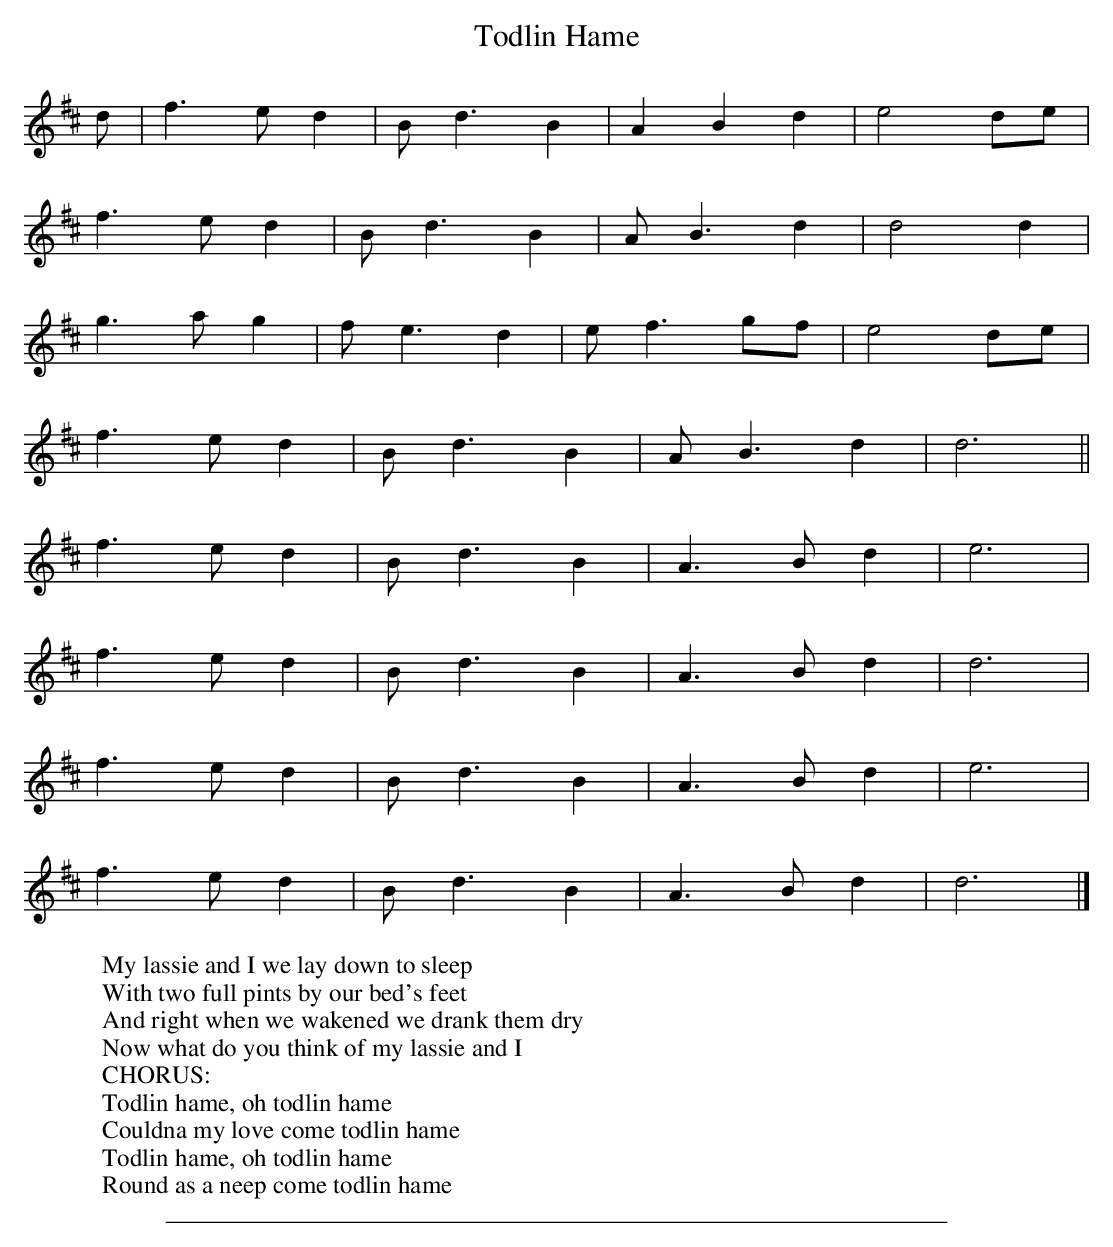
X:1
T: Todlin Hame
W:My lassie and I we lay down to sleep
W:With two full pints by our bed's feet
W:And right when we wakened we drank them dry
W:Now what do you think of my lassie and I
W:CHORUS:
W:Todlin hame, oh todlin hame
W:Couldna my love come todlin hame
W:Todlin hame, oh todlin hame
W:Round as a neep come todlin hame
W:
K:D
d | \
f3ed2 | Bd3B2 | A2B2d2 | e4de |
f3ed2 | Bd3B2 | AB3d2 | d4d2 |
g3ag2 | fe3d2 | ef3gf | e4de |
f3ed2 | Bd3B2 | AB3d2 | d6 ||
f3ed2 | Bd3B2 | A3Bd2 | e6 |
f3ed2 | Bd3B2 | A3Bd2 | d6 |
f3ed2 | Bd3B2 | A3Bd2 | e6 |
f3ed2 | Bd3B2 | A3Bd2 | d6 |]
